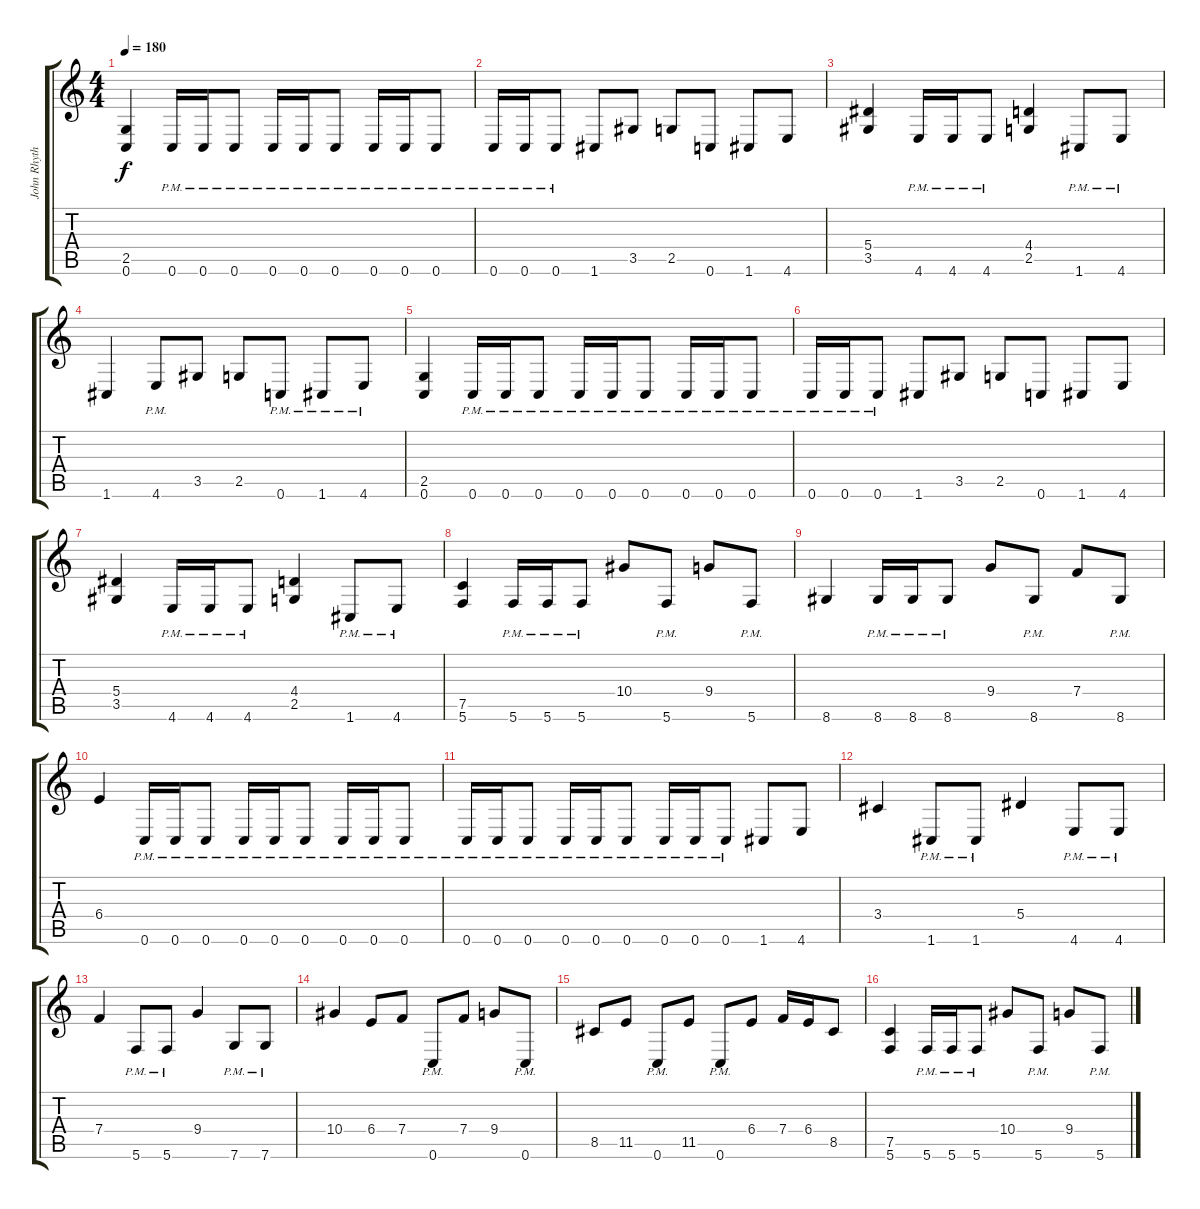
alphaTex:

\track ("John Rhythm" "John Rhyth") {instrument distortionguitar}
\staff {score tabs}
\tuning (C4 G3 Eb3 Bb2 F2 C2) {hide}
\ts (4 4)
\tempo 180
\clef g2
\ks c
(2.5 0.6).4{dy f} 0.6{pm}.16 0.6{pm}.16 0.6{pm}.8 0.6{pm}.16 0.6{pm}.16 0.6{pm}.8 0.6{pm}.16 0.6{pm}.16 0.6{pm}.8 |
0.6{pm}.16 0.6{pm}.16 0.6{pm}.8 1.6.8 3.5.8 2.5.8 0.6.8 1.6.8 4.6.8 |
(5.4 3.5).4 4.6{pm}.16 4.6{pm}.16 4.6{pm}.8 (4.4 2.5).4 1.6{pm}.8 4.6{pm}.8 |
1.6.4 4.6{pm}.8 3.5.8 2.5.8 0.6{pm}.8 1.6{pm}.8 4.6{pm}.8 |
(2.5 0.6).4 0.6{pm}.16 0.6{pm}.16 0.6{pm}.8 0.6{pm}.16 0.6{pm}.16 0.6{pm}.8 0.6{pm}.16 0.6{pm}.16 0.6{pm}.8 |
0.6{pm}.16 0.6{pm}.16 0.6{pm}.8 1.6.8 3.5.8 2.5.8 0.6.8 1.6.8 4.6.8 |
(5.4 3.5).4 4.6{pm}.16 4.6{pm}.16 4.6{pm}.8 (4.4 2.5).4 1.6{pm}.8 4.6{pm}.8 |
(7.5 5.6).4 5.6{pm}.16 5.6{pm}.16 5.6{pm}.8 10.4.8 5.6{pm}.8 9.4.8 5.6{pm}.8 |
8.6.4 8.6{pm}.16 8.6{pm}.16 8.6{pm}.8 9.4.8 8.6{pm}.8 7.4.8 8.6{pm}.8 |
6.4.4 0.6{pm}.16 0.6{pm}.16 0.6{pm}.8 0.6{pm}.16 0.6{pm}.16 0.6{pm}.8 0.6{pm}.16 0.6{pm}.16 0.6{pm}.8 |
0.6{pm}.16 0.6{pm}.16 0.6{pm}.8 0.6{pm}.16 0.6{pm}.16 0.6{pm}.8 0.6{pm}.16 0.6{pm}.16 0.6{pm}.8 1.6.8 4.6.8 |
3.4.4 1.6{pm}.8 1.6{pm}.8 5.4.4 4.6{pm}.8 4.6{pm}.8 |
7.4.4 5.6{pm}.8 5.6{pm}.8 9.4.4 7.6{pm}.8 7.6{pm}.8 |
10.4.4 6.4.8 7.4.8 0.6{pm}.8 7.4.8 9.4.8 0.6{pm}.8 |
8.5.8 11.5.8 0.6{pm}.8 11.5.8 0.6{pm}.8 6.4.8 7.4.16 6.4.16 8.5.8 |
(7.5 5.6).4 5.6{pm}.16 5.6{pm}.16 5.6{pm}.8 10.4.8 5.6{pm}.8 9.4.8 5.6{pm}.8
